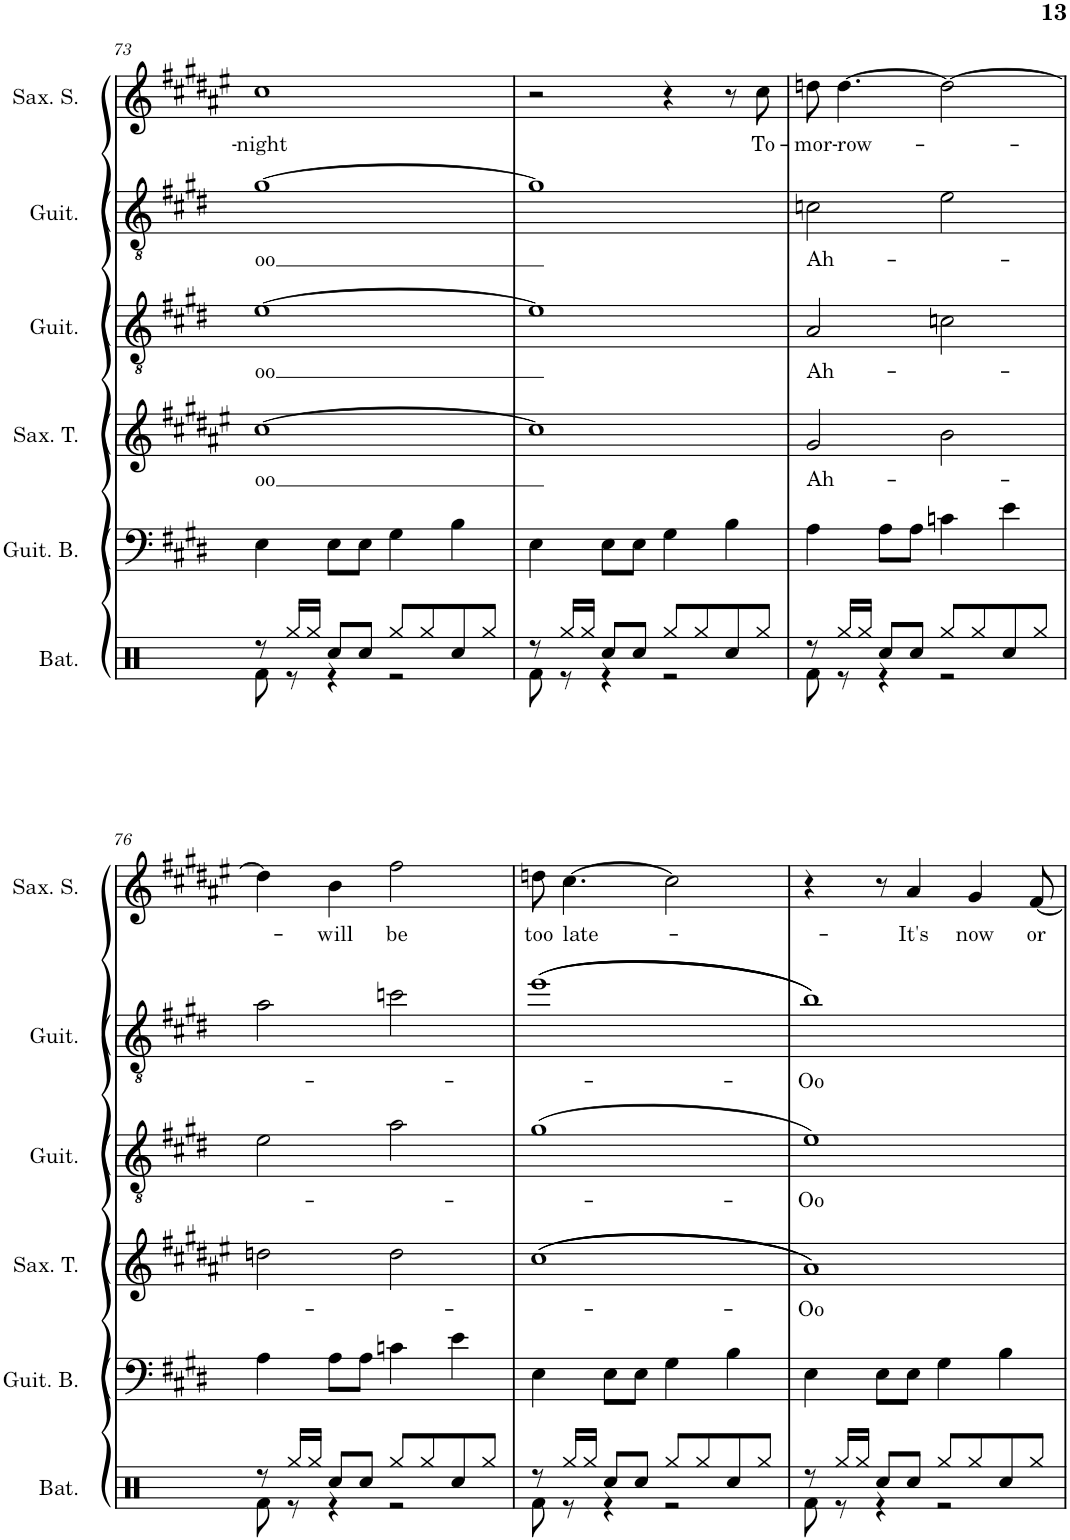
**kern	**kern	**kern	**text	**kern	**text	**kern	**text	**kern	**text
*part6	*part5	*part4	*part4	*part3	*part3	*part2	*part2	*part1	*part1
*staff6	*staff5	*staff4	*staff4	*staff3	*staff3	*staff2	*staff2	*staff1	*staff1
*I"Set de batterie	*I"Guitare basse	*I"Saxophone ténor	*	*I"Guitare acoustique	*	*I"Guitare acoustique	*	*I"Saxophone soprano	*
*I'Bat.	*I'Guit. B.	*I'Sax. T.	*	*I'Guit.	*	*I'Guit.	*	*I'Sax. S.	*
!!LO:PB:g=z
*clefX	*clefF4	*clefG2	*	*clefGv2	*	*clefGv2	*	*clefG2	*
*	*Trd7c12	*Trd8c14	*	*	*	*	*	*Trd1c2	*
*k[]	*k[f#c#g#d#]	*k[f#c#g#d#a#e#]	*	*k[f#c#g#d#]	*	*k[f#c#g#d#]	*	*k[f#c#g#d#a#e#]	*
*M4/4	*M4/4	*M4/4	*	*M4/4	*	*M4/4	*	*M4/4	*
=73	=73	=73	=73	=73	=73	=73	=73	=73	=73
*^	*	*	*	*	*	*	*	*	*
!	!	!	!	!LO:LY:b	!	!LO:LY:b	!	!LO:LY:b	!	!LO:LY:b
8r	8Rf\	4E\	[1cc#	oo	[1e	oo	[1g#	oo	1cc#	-night
16Rgg/LL	8r	.	.	.	.	.	.	.	.	.
16Rgg/JJ	.	.	.	.	.	.	.	.	.	.
8Rcc/L	4r	8E\L	.	.	.	.	.	.	.	.
8Rcc/J	.	8E\J	.	.	.	.	.	.	.	.
8Rgg/L	2r	4G#\	.	.	.	.	.	.	.	.
8Rgg/	.	.	.	.	.	.	.	.	.	.
8Rcc/	.	4B\	.	.	.	.	.	.	.	.
8Rgg/J	.	.	.	.	.	.	.	.	.	.
=74	=74	=74	=74	=74	=74	=74	=74	=74	=74	=74
8r	8Rf\	4E\	1cc#]	.	1e]	.	1g#]	.	2r	.
16Rgg/LL	8r	.	.	.	.	.	.	.	.	.
16Rgg/JJ	.	.	.	.	.	.	.	.	.	.
8Rcc/L	4r	8E\L	.	.	.	.	.	.	.	.
8Rcc/J	.	8E\J	.	.	.	.	.	.	.	.
8Rgg/L	2r	4G#\	.	.	.	.	.	.	4r	.
8Rgg/	.	.	.	.	.	.	.	.	.	.
8Rcc/	.	4B\	.	.	.	.	.	.	8r	.
!	!	!	!	!	!	!	!	!	!	!LO:LY:b
8Rgg/J	.	.	.	.	.	.	.	.	8cc#\	-To-
=75	=75	=75	=75	=75	=75	=75	=75	=75	=75	=75
!	!	!	!	!LO:LY:b	!	!LO:LY:b	!	!LO:LY:b	!	!LO:LY:b
8r	8Rf\	4A\	2g#/	Ah-	2A/	Ah-	2cn\	Ah-	8ddn\	-mor-
!	!	!	!	!	!	!	!	!	!	!LO:LY:b
16Rgg/LL	8r	.	.	.	.	.	.	.	[4.dd\	-row-
16Rgg/JJ	.	.	.	.	.	.	.	.	.	.
8Rcc/L	4r	8A\L	.	.	.	.	.	.	.	.
8Rcc/J	.	8A\J	.	.	.	.	.	.	.	.
8Rgg/L	2r	4cn\	2b\	.	2cn\	.	2e\	.	2dd\_	.
8Rgg/	.	.	.	.	.	.	.	.	.	.
8Rcc/	.	4e\	.	.	.	.	.	.	.	.
8Rgg/J	.	.	.	.	.	.	.	.	.	.
!!LO:LB:g=z
=76	=76	=76	=76	=76	=76	=76	=76	=76	=76	=76
8r	8Rf\	4A\	2ddn\	.	2e\	.	2a\	.	4dd\]	.
16Rgg/LL	8r	.	.	.	.	.	.	.	.	.
16Rgg/JJ	.	.	.	.	.	.	.	.	.	.
!	!	!	!	!	!	!	!	!	!	!LO:LY:b
8Rcc/L	4r	8A\L	.	.	.	.	.	.	4b\	-will
8Rcc/J	.	8A\J	.	.	.	.	.	.	.	.
!	!	!	!	!	!	!	!	!	!	!LO:LY:b
8Rgg/L	2r	4cn\	2dd\	.	2a\	.	2ccn\	.	2ff#\	be
8Rgg/	.	.	.	.	.	.	.	.	.	.
8Rcc/	.	4e\	.	.	.	.	.	.	.	.
8Rgg/J	.	.	.	.	.	.	.	.	.	.
=77	=77	=77	=77	=77	=77	=77	=77	=77	=77	=77
!	!	!	!	!	!	!	!	!	!	!LO:LY:b
8r	8Rf\	4E\	((1cc#	.	(1g#	.	((1ee	.	8ddn\	too
!	!	!	!	!	!	!	!	!	!	!LO:LY:b
16Rgg/LL	8r	.	.	.	.	.	.	.	[4.cc#\	late-
16Rgg/JJ	.	.	.	.	.	.	.	.	.	.
8Rcc/L	4r	8E\L	.	.	.	.	.	.	.	.
8Rcc/J	.	8E\J	.	.	.	.	.	.	.	.
8Rgg/L	2r	4G#\	.	.	.	.	.	.	2cc#\]	.
8Rgg/	.	.	.	.	.	.	.	.	.	.
8Rcc/	.	4B\	.	.	.	.	.	.	.	.
8Rgg/J	.	.	.	.	.	.	.	.	.	.
=78	=78	=78	=78	=78	=78	=78	=78	=78	=78	=78
!	!	!	!	!LO:LY:b	!	!LO:LY:b	!	!LO:LY:b	!	!
8r	8Rf\	4E\	1a#))	-Oo	1e)	Oo	1b))	Oo	4r	.
16Rgg/LL	8r	.	.	.	.	.	.	.	.	.
16Rgg/JJ	.	.	.	.	.	.	.	.	.	.
8Rcc/L	4r	8E\L	.	.	.	.	.	.	8r	.
!	!	!	!	!	!	!	!	!	!	!LO:LY:b
8Rcc/J	.	8E\J	.	.	.	.	.	.	4a#/	-It's
8Rgg/L	2r	4G#\	.	.	.	.	.	.	.	.
!	!	!	!	!	!	!	!	!	!	!LO:LY:b
8Rgg/	.	.	.	.	.	.	.	.	4g#/	now
8Rcc/	.	4B\	.	.	.	.	.	.	.	.
!	!	!	!	!	!	!	!	!	!	!LO:LY:b
8Rgg/J	.	.	.	.	.	.	.	.	[8f#/	or
*v	*v	*	*	*	*	*	*	*	*	*
=	=	=	=	=	=	=	=	=	=
*-	*-	*-	*-	*-	*-	*-	*-	*-	*-
